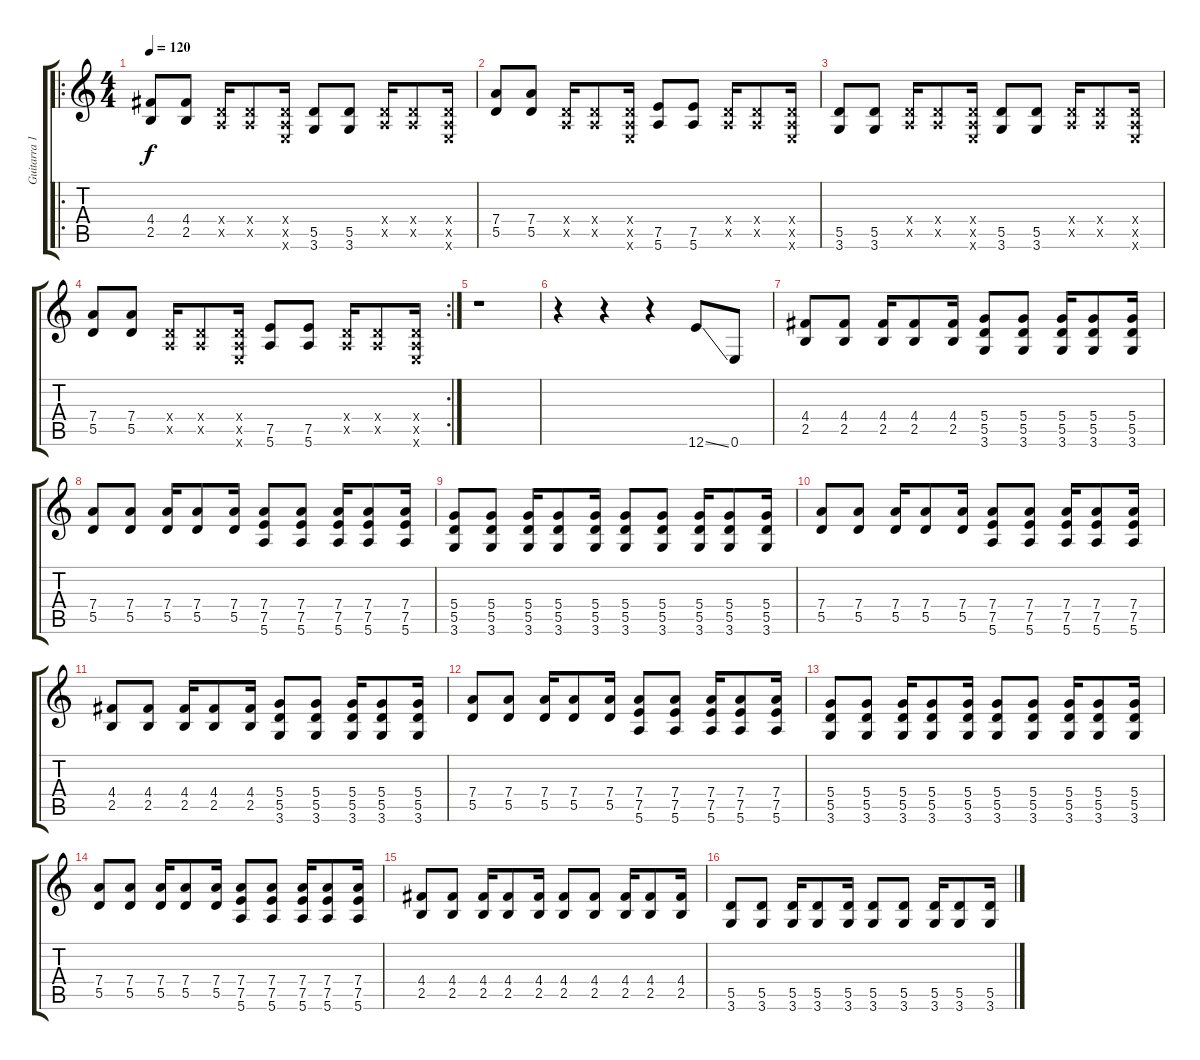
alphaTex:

\track ("Guitarra 1" "Guitarra 1") {instrument overdrivenguitar}
\staff {score tabs}
\tuning (E4 B3 G3 D3 A2 E2) {hide}
\ro
\ts (4 4)
\tempo 120
\clef g2
\ks c
(4.4 2.5).8{dy f} (4.4 2.5).8 (0.4{x} 0.5{x}).16 (0.4{x} 0.5{x}).8 (0.4{x} 0.5{x} 0.6{x}).16 (5.5 3.6).8 (5.5 3.6).8 (0.4{x} 0.5{x}).16 (0.4{x} 0.5{x}).8 (0.4{x} 0.5{x} 0.6{x}).16 |
(7.4 5.5).8 (7.4 5.5).8 (0.4{x} 0.5{x}).16 (0.4{x} 0.5{x}).8 (0.4{x} 0.5{x} 0.6{x}).16 (7.5 5.6).8 (7.5 5.6).8 (0.4{x} 0.5{x}).16 (0.4{x} 0.5{x}).8 (0.4{x} 0.5{x} 0.6{x}).16 |
(5.5 3.6).8 (5.5 3.6).8 (0.4{x} 0.5{x}).16 (0.4{x} 0.5{x}).8 (0.4{x} 0.5{x} 0.6{x}).16 (5.5 3.6).8 (5.5 3.6).8 (0.4{x} 0.5{x}).16 (0.4{x} 0.5{x}).8 (0.4{x} 0.5{x} 0.6{x}).16 |
\rc 2
(7.4 5.5).8 (7.4 5.5).8 (0.4{x} 0.5{x}).16 (0.4{x} 0.5{x}).8 (0.4{x} 0.5{x} 0.6{x}).16 (7.5 5.6).8 (7.5 5.6).8 (0.4{x} 0.5{x}).16 (0.4{x} 0.5{x}).8 (0.4{x} 0.5{x} 0.6{x}).16 |
r.1 |
r.4 r.4 r.4 12.6{ss}.8 0.6.8 |
(4.4 2.5).8 (4.4 2.5).8 (4.4 2.5).16 (4.4 2.5).8 (4.4 2.5).16 (5.4 5.5 3.6).8 (5.4 5.5 3.6).8 (5.4 5.5 3.6).16 (5.4 5.5 3.6).8 (5.4 5.5 3.6).16 |
(7.4 5.5).8 (7.4 5.5).8 (7.4 5.5).16 (7.4 5.5).8 (7.4 5.5).16 (7.4 7.5 5.6).8 (7.4 7.5 5.6).8 (7.4 7.5 5.6).16 (7.4 7.5 5.6).8 (7.4 7.5 5.6).16 |
(5.4 5.5 3.6).8 (5.4 5.5 3.6).8 (5.4 5.5 3.6).16 (5.4 5.5 3.6).8 (5.4 5.5 3.6).16 (5.4 5.5 3.6).8 (5.4 5.5 3.6).8 (5.4 5.5 3.6).16 (5.4 5.5 3.6).8 (5.4 5.5 3.6).16 |
(7.4 5.5).8 (7.4 5.5).8 (7.4 5.5).16 (7.4 5.5).8 (7.4 5.5).16 (7.4 7.5 5.6).8 (7.4 7.5 5.6).8 (7.4 7.5 5.6).16 (7.4 7.5 5.6).8 (7.4 7.5 5.6).16 |
(4.4 2.5).8 (4.4 2.5).8 (4.4 2.5).16 (4.4 2.5).8 (4.4 2.5).16 (5.4 5.5 3.6).8 (5.4 5.5 3.6).8 (5.4 5.5 3.6).16 (5.4 5.5 3.6).8 (5.4 5.5 3.6).16 |
(7.4 5.5).8 (7.4 5.5).8 (7.4 5.5).16 (7.4 5.5).8 (7.4 5.5).16 (7.4 7.5 5.6).8 (7.4 7.5 5.6).8 (7.4 7.5 5.6).16 (7.4 7.5 5.6).8 (7.4 7.5 5.6).16 |
(5.4 5.5 3.6).8 (5.4 5.5 3.6).8 (5.4 5.5 3.6).16 (5.4 5.5 3.6).8 (5.4 5.5 3.6).16 (5.4 5.5 3.6).8 (5.4 5.5 3.6).8 (5.4 5.5 3.6).16 (5.4 5.5 3.6).8 (5.4 5.5 3.6).16 |
(7.4 5.5).8 (7.4 5.5).8 (7.4 5.5).16 (7.4 5.5).8 (7.4 5.5).16 (7.4 7.5 5.6).8 (7.4 7.5 5.6).8 (7.4 7.5 5.6).16 (7.4 7.5 5.6).8 (7.4 7.5 5.6).16 |
(4.4 2.5).8 (4.4 2.5).8 (4.4 2.5).16 (4.4 2.5).8 (4.4 2.5).16 (4.4 2.5).8 (4.4 2.5).8 (4.4 2.5).16 (4.4 2.5).8 (4.4 2.5).16 |
(5.5 3.6).8 (5.5 3.6).8 (5.5 3.6).16 (5.5 3.6).8 (5.5 3.6).16 (5.5 3.6).8 (5.5 3.6).8 (5.5 3.6).16 (5.5 3.6).8 (5.5 3.6).16
